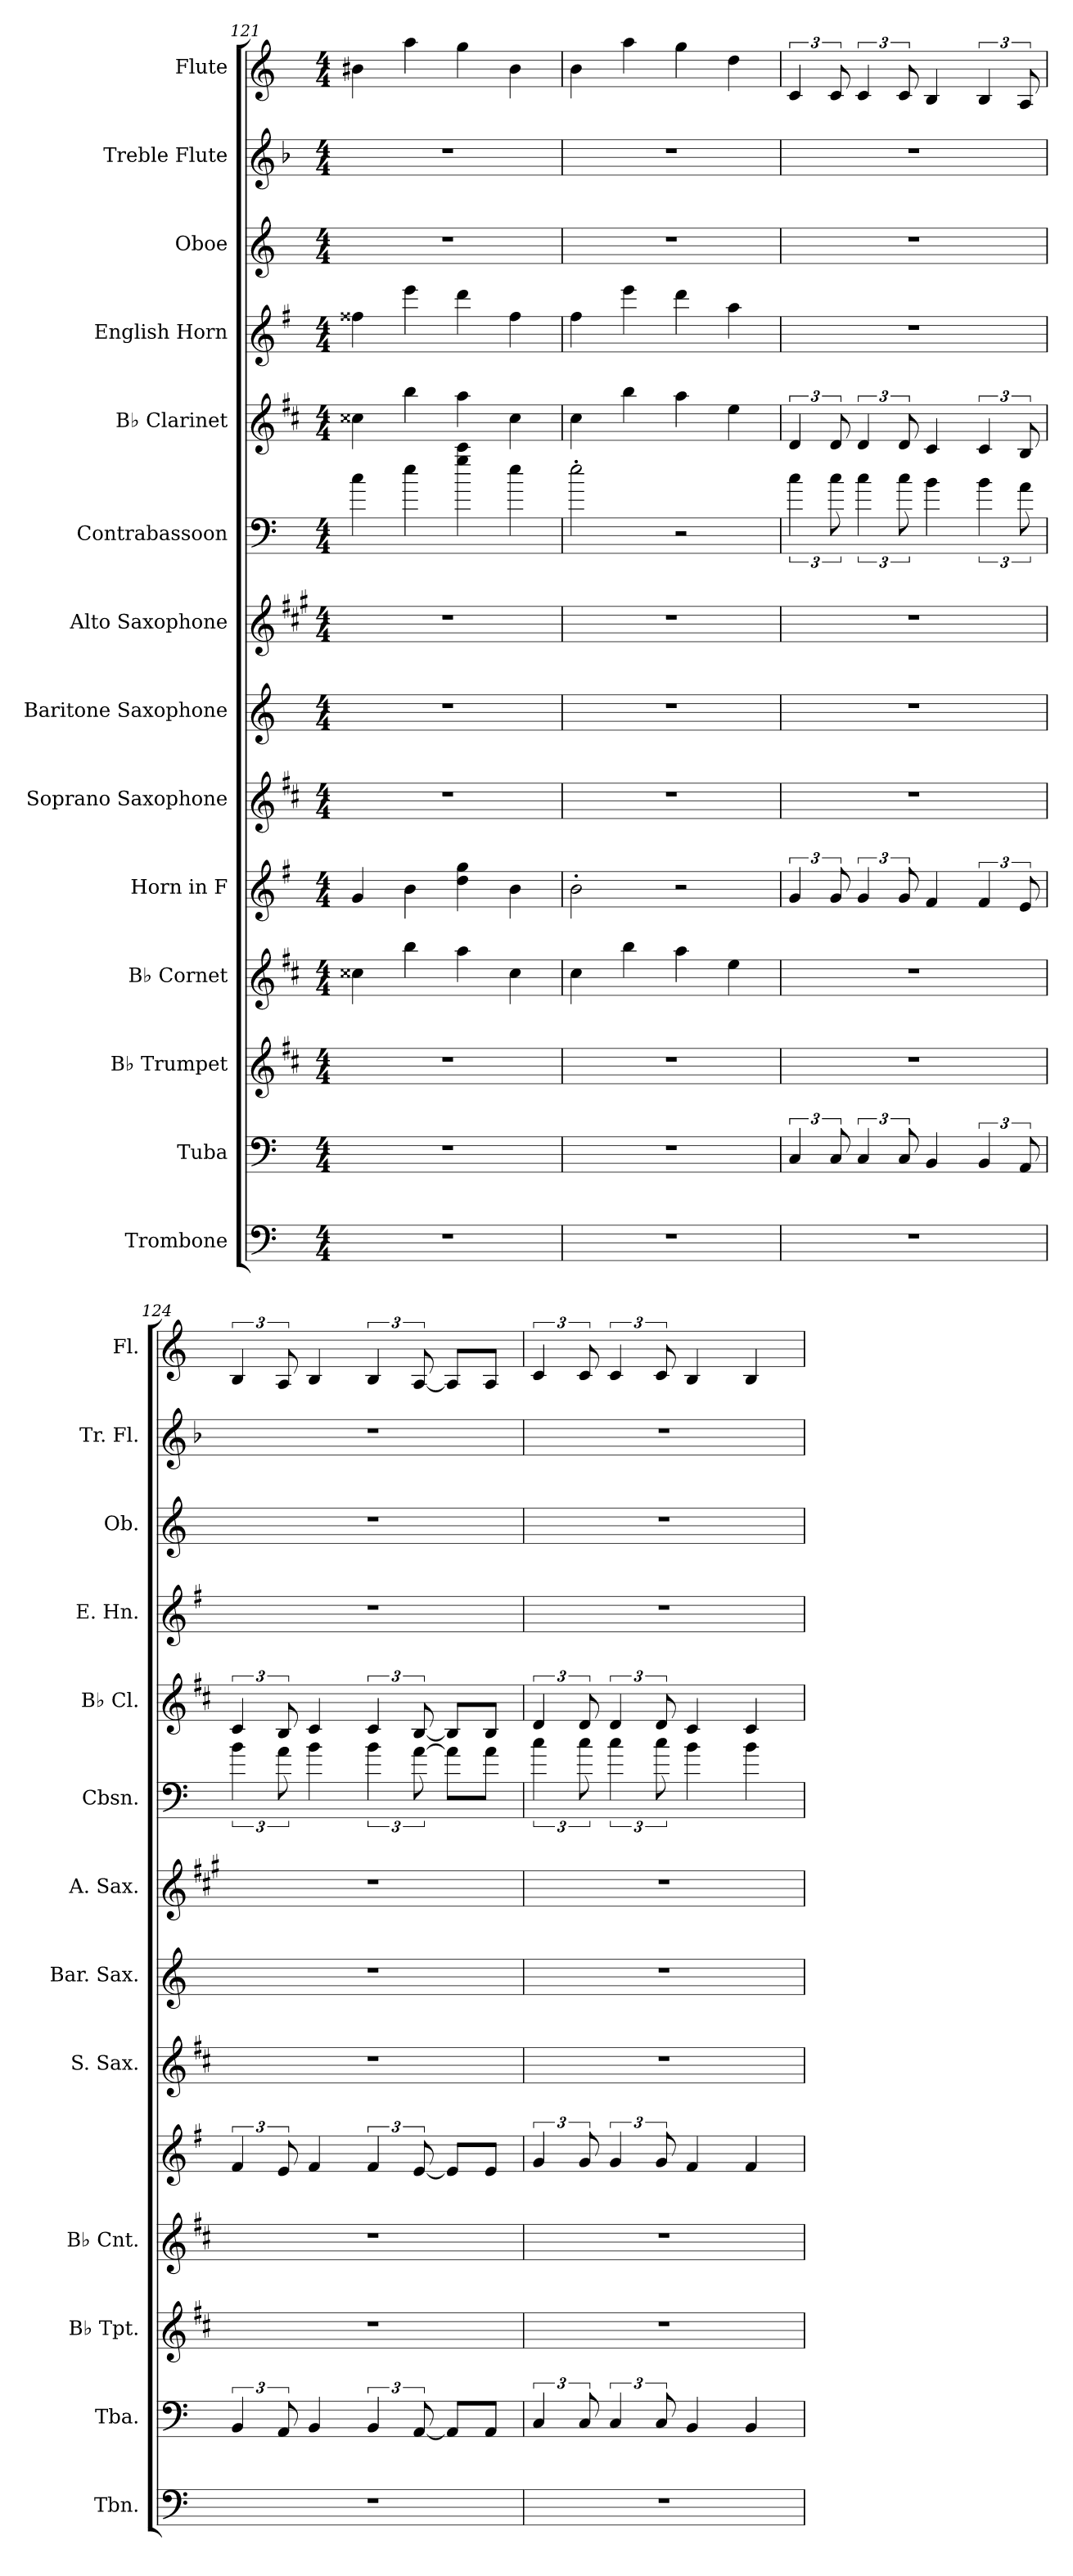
**kern	**kern	**kern	**kern	**kern	**kern	**kern	**kern	**kern	**kern	**kern	**kern	**kern	**kern
*part14	*part13	*part12	*part11	*part10	*part9	*part8	*part7	*part6	*part5	*part4	*part3	*part2	*part1
*staff14	*staff13	*staff12	*staff11	*staff10	*staff9	*staff8	*staff7	*staff6	*staff5	*staff4	*staff3	*staff2	*staff1
*I"Trombone	*I"Tuba	*I"B♭ Trumpet	*I"B♭ Cornet	*I"Horn in F	*I"Soprano Saxophone	*I"Baritone Saxophone	*I"Alto Saxophone	*I"Contrabassoon	*I"B♭ Clarinet	*I"English Horn	*I"Oboe	*I"Treble Flute	*I"Flute
*I'Tbn.	*I'Tba.	*I'B♭ Tpt.	*I'B♭ Cnt.	*	*I'S. Sax.	*I'Bar. Sax.	*I'A. Sax.	*I'Cbsn.	*I'B♭ Cl.	*I'E. Hn.	*I'Ob.	*I'Tr. Fl.	*I'Fl.
*clefF4	*clefF4	*clefG2	*clefG2	*clefG2	*clefG2	*clefG2	*clefG2	*clefF4	*clefG2	*clefG2	*clefG2	*clefG2	*clefG2
*	*	*ITrd1c2	*ITrd1c2	*ITrd4c7	*ITrd1c2	*ITrd12c21	*ITrd5c9	*ITrd7c12	*ITrd1c2	*ITrd4c7	*	*ITrd-4c-7	*
*k[]	*k[]	*k[]	*k[]	*k[]	*k[]	*k[]	*k[]	*k[]	*k[]	*k[]	*k[]	*k[]	*k[]
*M4/4	*M4/4	*M4/4	*M4/4	*M4/4	*M4/4	*M4/4	*M4/4	*M4/4	*M4/4	*M4/4	*M4/4	*M4/4	*M4/4
=121	=121	=121	=121	=121	=121	=121	=121	=121	=121	=121	=121	=121	=121
1r	1r	1r	4b#X\	4c/	1r	1r	1r	4c\	4b#X\	4b#X\	1r	1r	4b#X\
.	.	.	4aa\	4e\	.	.	.	4e\	4aa\	4aa\	.	.	4aa\
.	.	.	4gg\	4g\ 4cc\	.	.	.	4g\ 4cc\	4gg\	4gg\	.	.	4gg\
.	.	.	4b#\	4e\	.	.	.	4e\	4b#\	4b#\	.	.	4b#\
=122	=122	=122	=122	=122	=122	=122	=122	=122	=122	=122	=122	=122	=122
1r	1r	1r	4b\	2e'\	1r	1r	1r	2e'\	4b\	4b\	1r	1r	4b\
.	.	.	4aa\	.	.	.	.	.	4aa\	4aa\	.	.	4aa\
.	.	.	4gg\	2r	.	.	.	2r	4gg\	4gg\	.	.	4gg\
.	.	.	4dd\	.	.	.	.	.	4dd\	4dd\	.	.	4dd\
!!LO:PB:g=z
=123	=123	=123	=123	=123	=123	=123	=123	=123	=123	=123	=123	=123	=123
1r	6C/	1r	1r	6c/	1r	1r	1r	6c\	6c/	1r	1r	1r	6c/
.	12C/	.	.	12c/	.	.	.	12c\	12c/	.	.	.	12c/
.	6C/	.	.	6c/	.	.	.	6c\	6c/	.	.	.	6c/
.	12C/	.	.	12c/	.	.	.	12c\	12c/	.	.	.	12c/
.	4BB/	.	.	4B/	.	.	.	4B\	4B/	.	.	.	4B/
.	6BB/	.	.	6B/	.	.	.	6B\	6B/	.	.	.	6B/
.	12AA/	.	.	12A/	.	.	.	12A\	12A/	.	.	.	12A/
=124	=124	=124	=124	=124	=124	=124	=124	=124	=124	=124	=124	=124	=124
1r	6BB/	1r	1r	6B/	1r	1r	1r	6B\	6B/	1r	1r	1r	6B/
.	12AA/	.	.	12A/	.	.	.	12A\	12A/	.	.	.	12A/
.	4BB/	.	.	4B/	.	.	.	4B\	4B/	.	.	.	4B/
.	6BB/	.	.	6B/	.	.	.	6B\	6B/	.	.	.	6B/
.	[12AA/	.	.	[12A/	.	.	.	[12A\	[12A/	.	.	.	[12A/
.	8AA/L]	.	.	8A/L]	.	.	.	8A\L]	8A/L]	.	.	.	8A/L]
.	8AA/J	.	.	8A/J	.	.	.	8A\J	8A/J	.	.	.	8A/J
=125	=125	=125	=125	=125	=125	=125	=125	=125	=125	=125	=125	=125	=125
1r	6C/	1r	1r	6c/	1r	1r	1r	6c\	6c/	1r	1r	1r	6c/
.	12C/	.	.	12c/	.	.	.	12c\	12c/	.	.	.	12c/
.	6C/	.	.	6c/	.	.	.	6c\	6c/	.	.	.	6c/
.	12C/	.	.	12c/	.	.	.	12c\	12c/	.	.	.	12c/
.	4BB/	.	.	4B/	.	.	.	4B\	4B/	.	.	.	4B/
.	4BB/	.	.	4B/	.	.	.	4B\	4B/	.	.	.	4B/
=	=	=	=	=	=	=	=	=	=	=	=	=	=
*-	*-	*-	*-	*-	*-	*-	*-	*-	*-	*-	*-	*-	*-
